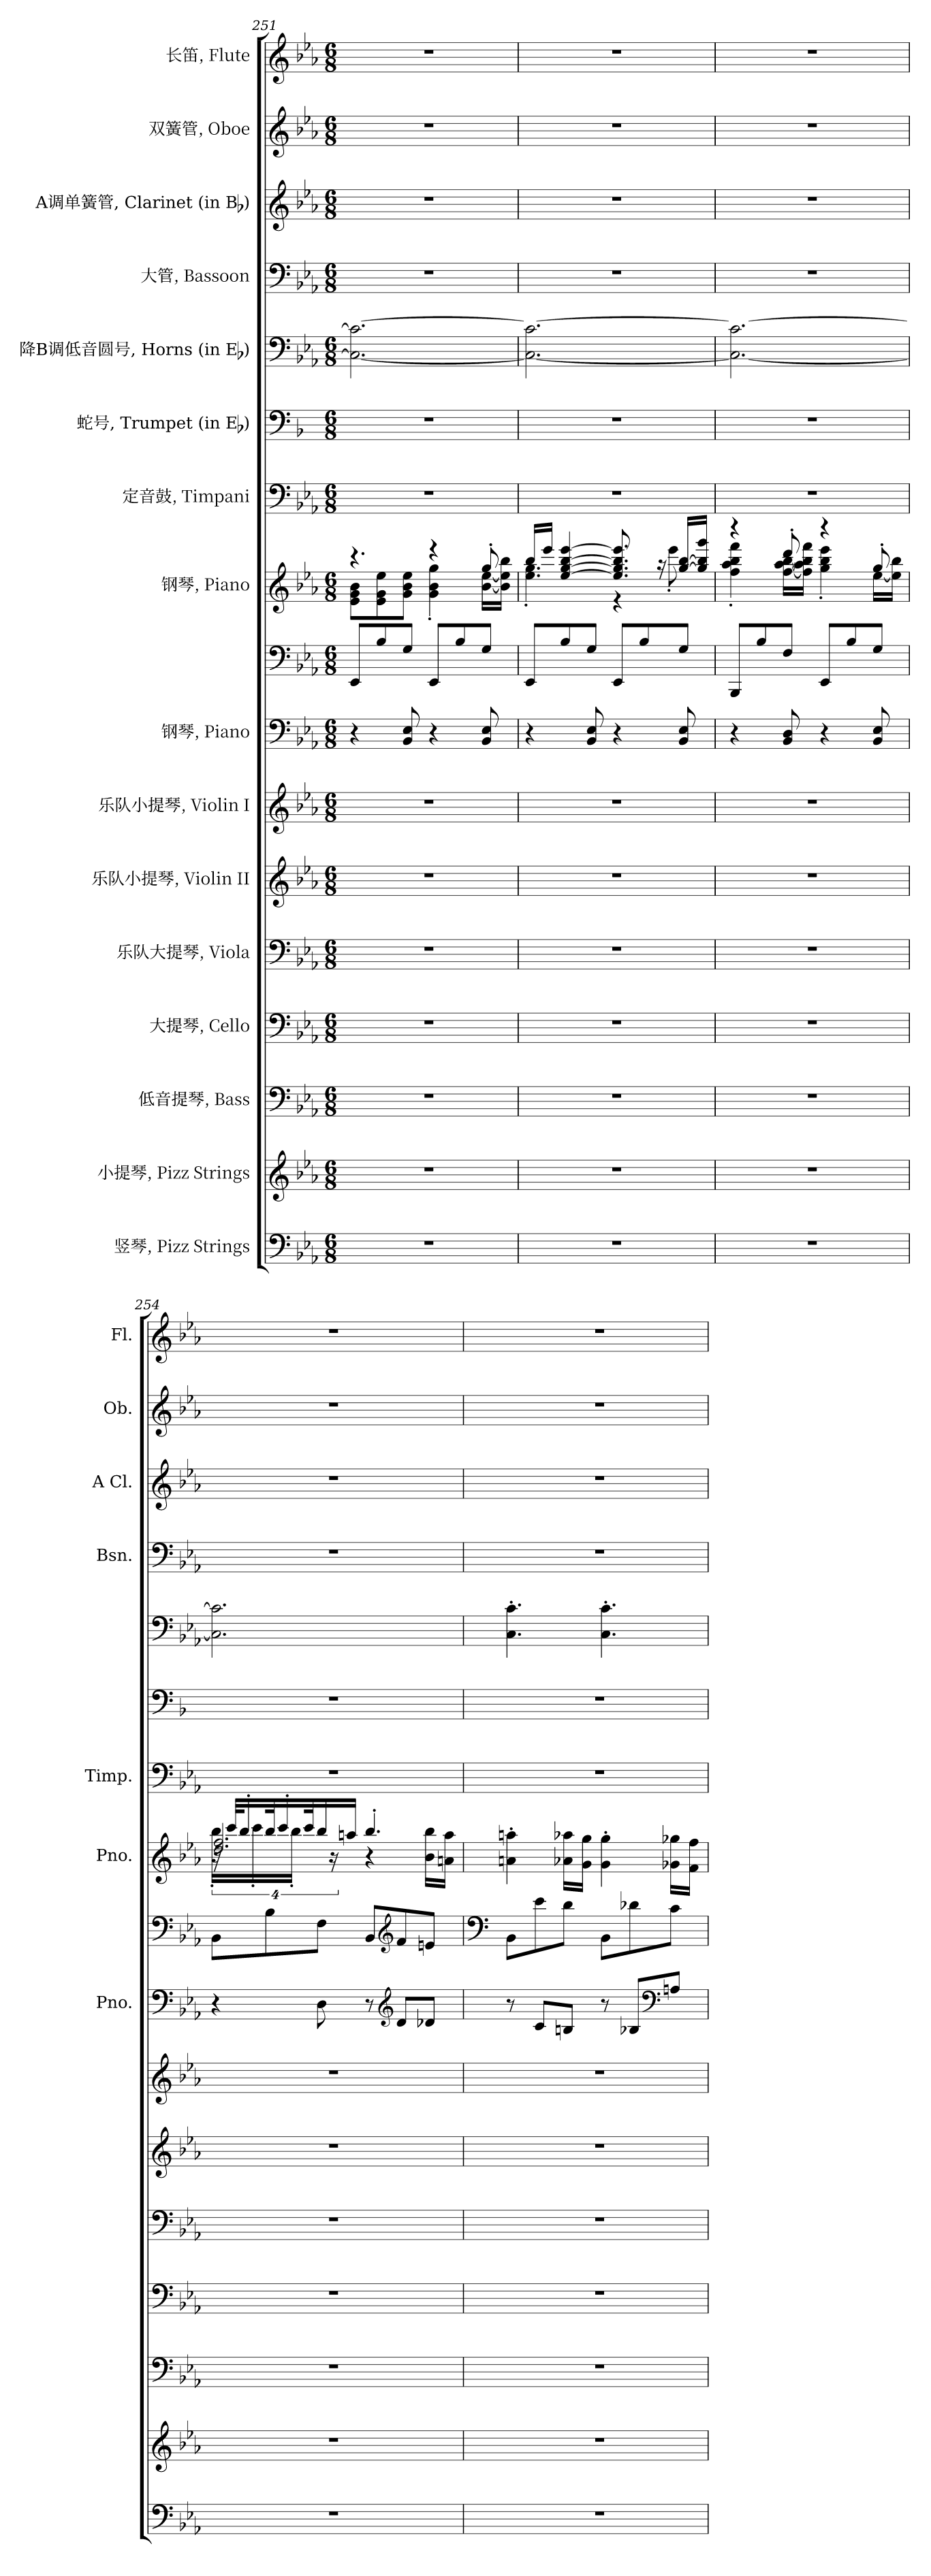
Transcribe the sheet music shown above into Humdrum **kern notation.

**kern	**kern	**kern	**kern	**kern	**kern	**kern	**kern	**kern	**kern	**kern	**kern	**kern	**kern	**kern	**kern	**kern
*part16	*part15	*part14	*part13	*part12	*part11	*part10	*part9	*part9	*part8	*part7	*part6	*part5	*part4	*part3	*part2	*part1
*staff17	*staff16	*staff15	*staff14	*staff13	*staff12	*staff11	*staff10	*staff9	*staff8	*staff7	*staff6	*staff5	*staff4	*staff3	*staff2	*staff1
*I"竖琴, Pizz Strings	*I"小提琴, Pizz Strings	*I"低音提琴, Bass	*I"大提琴, Cello	*I"乐队大提琴, Viola	*I"乐队小提琴, Violin II	*I"乐队小提琴, Violin I	*I"钢琴, Piano	*	*I"钢琴, Piano	*I"定音鼓, Timpani	*I"蛇号, Trumpet (in Eb)	*I"降B调低音圆号, Horns (in Eb)	*I"大管, Bassoon	*I"A调单簧管, Clarinet (in Bb)	*I"双簧管, Oboe	*I"长笛, Flute
*	*	*	*	*	*	*	*I'Pno.	*	*I'Pno.	*I'Timp.	*	*	*I'Bsn.	*I'A Cl.	*I'Ob.	*I'Fl.
!!LO:PB:g=z
*clefF4	*clefG2	*clefF4	*clefF4	*clefF4	*clefG2	*clefG2	*clefF4	*clefF4	*clefG2	*clefF4	*clefF4	*clefF4	*clefF4	*clefG2	*clefG2	*clefG2
*	*	*ITrd7c12	*	*	*	*	*	*	*	*	*ITrd1c2	*ITrd1c2	*	*ITrd2c3	*	*
*k[b-e-a-]	*k[b-e-a-]	*k[b-e-a-]	*k[b-e-a-]	*k[b-e-a-]	*k[b-e-a-]	*k[b-e-a-]	*k[b-e-a-]	*k[b-e-a-]	*k[b-e-a-]	*k[b-e-a-]	*k[b-e-a-]	*k[b-e-a-d-g-]	*k[b-e-a-]	*k[]	*k[b-e-a-]	*k[b-e-a-]
*M6/8	*M6/8	*M6/8	*M6/8	*M6/8	*M6/8	*M6/8	*M6/8	*M6/8	*M6/8	*M6/8	*M6/8	*M6/8	*M6/8	*M6/8	*M6/8	*M6/8
=251	=251	=251	=251	=251	=251	=251	=251	=251	=251	=251	=251	=251	=251	=251	=251	=251
*	*	*	*	*	*	*	*	*	*^	*	*	*	*	*	*	*
2.r	2.r	2.r	2.r	2.r	2.r	2.r	4r	8EE-/L	4.r	8e-\ 8g\ 8b-\L	2.r	2.r	2.BB-\_ 2.B-\_	2.r	2.r	2.r	2.r
.	.	.	.	.	.	.	.	8B-/	.	8e-\ 8g\ 8ee-\	.	.	.	.	.	.	.
.	.	.	.	.	.	.	8BB-/ 8E-/	8G/J	.	8g\ 8b-\ 8ee-\J	.	.	.	.	.	.	.
.	.	.	.	.	.	.	4r	8EE-/L	4r	4g\' 4b-\' 4gg\'	.	.	.	.	.	.	.
.	.	.	.	.	.	.	.	8B-/	.	.	.	.	.	.	.	.	.
.	.	.	.	.	.	.	8BB-/ 8E-/	8G/J	8gg'/	[16b-\ [16ee-\LL	.	.	.	.	.	.	.
.	.	.	.	.	.	.	.	.	.	16b-\] 16ee-\] 16bb-\JJ	.	.	.	.	.	.	.
=252	=252	=252	=252	=252	=252	=252	=252	=252	=252	=252	=252	=252	=252	=252	=252	=252	=252
2.r	2.r	2.r	2.r	2.r	2.r	2.r	4r	8EE-/L	16bb-/LL	4.ee-\' 4.gg\'	2.r	2.r	2.BB-\_ 2.B-\_	2.r	2.r	2.r	2.r
.	.	.	.	.	.	.	.	.	16eee-/JJ	.	.	.	.	.	.	.	.
.	.	.	.	.	.	.	.	8B-/	[4ee-/ [4gg/ [4bb-/ [4eee-/	.	.	.	.	.	.	.	.
.	.	.	.	.	.	.	8BB-/ 8E-/	8G/J	.	.	.	.	.	.	.	.	.
.	.	.	.	.	.	.	4r	8EE-/L	8.ee-/] 8.gg/] 8.bb-/] 8.eee-/]	4r	.	.	.	.	.	.	.
.	.	.	.	.	.	.	.	8B-/	.	.	.	.	.	.	.	.	.
.	.	.	.	.	.	.	.	.	16r	.	.	.	.	.	.	.	.
.	.	.	.	.	.	.	8BB-/ 8E-/	8G/J	[16gg/ [16bb-/LL	8eee-'\	.	.	.	.	.	.	.
.	.	.	.	.	.	.	.	.	16gg/] 16bb-/] 16ggg/JJ	.	.	.	.	.	.	.	.
=253	=253	=253	=253	=253	=253	=253	=253	=253	=253	=253	=253	=253	=253	=253	=253	=253	=253
2.r	2.r	2.r	2.r	2.r	2.r	2.r	4r	8BBB-/L	4r	4ff\' 4aa-\' 4bb-\' 4fff\'	2.r	2.r	2.BB-\_ 2.B-\_	2.r	2.r	2.r	2.r
.	.	.	.	.	.	.	.	8B-/	.	.	.	.	.	.	.	.	.
.	.	.	.	.	.	.	8BB-/ 8D/	8F/J	8ddd'/	[16ff\ [16aa-\ [16bb-\LL	.	.	.	.	.	.	.
.	.	.	.	.	.	.	.	.	.	16ff\] 16aa-\] 16bb-\] 16fff\JJ	.	.	.	.	.	.	.
.	.	.	.	.	.	.	4r	8EE-/L	4r	4gg\' 4bb-\' 4eee-\'	.	.	.	.	.	.	.
.	.	.	.	.	.	.	.	8B-/	.	.	.	.	.	.	.	.	.
.	.	.	.	.	.	.	8BB-/ 8E-/	8G/J	8gg'/	[16ee-\LL	.	.	.	.	.	.	.
.	.	.	.	.	.	.	.	.	.	16ee-\] 16bb-\JJ	.	.	.	.	.	.	.
!!LO:PB:g=z
=254	=254	=254	=254	=254	=254	=254	=254	=254	=254	=254	=254	=254	=254	=254	=254	=254	=254
*	*	*	*	*	*	*	*	*	*	*^	*	*	*	*	*	*	*
2.r	2.r	2.r	2.r	2.r	2.r	2.r	4r	8BB-\L	32r	32%3bb-'\L	2.dd/ 2.ff/	2.r	2.r	2.BB-\] 2.B-\]	2.r	2.r	2.r	2.r
.	.	.	.	.	.	.	.	.	32ccc/KLL	.	.	.	.	.	.	.	.	.
.	.	.	.	.	.	.	.	.	16bb-'/	.	.	.	.	.	.	.	.	.
.	.	.	.	.	.	.	.	.	.	32%3ccc'\	.	.	.	.	.	.	.	.
.	.	.	.	.	.	.	.	8B-\	32bb-/K	.	.	.	.	.	.	.	.	.
.	.	.	.	.	.	.	.	.	16ccc'/	.	.	.	.	.	.	.	.	.
.	.	.	.	.	.	.	.	.	.	32%3bb-'\J	.	.	.	.	.	.	.	.
.	.	.	.	.	.	.	.	.	32ccc/K	.	.	.	.	.	.	.	.	.
.	.	.	.	.	.	.	8D\	8F\J	16bb-/	.	.	.	.	.	.	.	.	.
.	.	.	.	.	.	.	.	.	.	32%3r	.	.	.	.	.	.	.	.
.	.	.	.	.	.	.	.	.	16aan/JJ	.	.	.	.	.	.	.	.	.
.	.	.	.	.	.	.	8r	8BB-/L	4.bb-'/	4r	.	.	.	.	.	.	.	.
*	*	*	*	*	*	*	*clefG2	*clefG2	*	*	*	*	*	*	*	*	*	*
.	.	.	.	.	.	.	8d/L	8f/	.	.	.	.	.	.	.	.	.	.
.	.	.	.	.	.	.	8d-X/J	8en/J	.	16b-\ 16bb-\LL	.	.	.	.	.	.	.	.
.	.	.	.	.	.	.	.	.	.	16an\ 16aa\JJ	.	.	.	.	.	.	.	.
*	*	*	*	*	*	*	*	*	*v	*v	*v	*	*	*	*	*	*	*
=255	=255	=255	=255	=255	=255	=255	=255	=255	=255	=255	=255	=255	=255	=255	=255	=255
*	*	*	*	*	*	*	*	*clefF4	*	*	*	*	*	*	*	*
2.r	2.r	2.r	2.r	2.r	2.r	2.r	8r	8BB-\L	4an\' 4aan\'	2.r	2.r	4.BB-\' 4.B-\'	2.r	2.r	2.r	2.r
.	.	.	.	.	.	.	8c/L	8e-\	.	.	.	.	.	.	.	.
.	.	.	.	.	.	.	8Bn/J	8d\J	16a-X\ 16aa-X\LL	.	.	.	.	.	.	.
.	.	.	.	.	.	.	.	.	16g\ 16gg\JJ	.	.	.	.	.	.	.
.	.	.	.	.	.	.	8r	8BB-\L	4g\' 4gg\'	.	.	4.BB-\' 4.B-\'	.	.	.	.
.	.	.	.	.	.	.	8B-X/L	8d-X\	.	.	.	.	.	.	.	.
*	*	*	*	*	*	*	*clefF4	*	*	*	*	*	*	*	*	*
.	.	.	.	.	.	.	8An/J	8c\J	16g-X\ 16gg-X\LL	.	.	.	.	.	.	.
.	.	.	.	.	.	.	.	.	16f\ 16ff\JJ	.	.	.	.	.	.	.
=	=	=	=	=	=	=	=	=	=	=	=	=	=	=	=	=
*-	*-	*-	*-	*-	*-	*-	*-	*-	*-	*-	*-	*-	*-	*-	*-	*-
